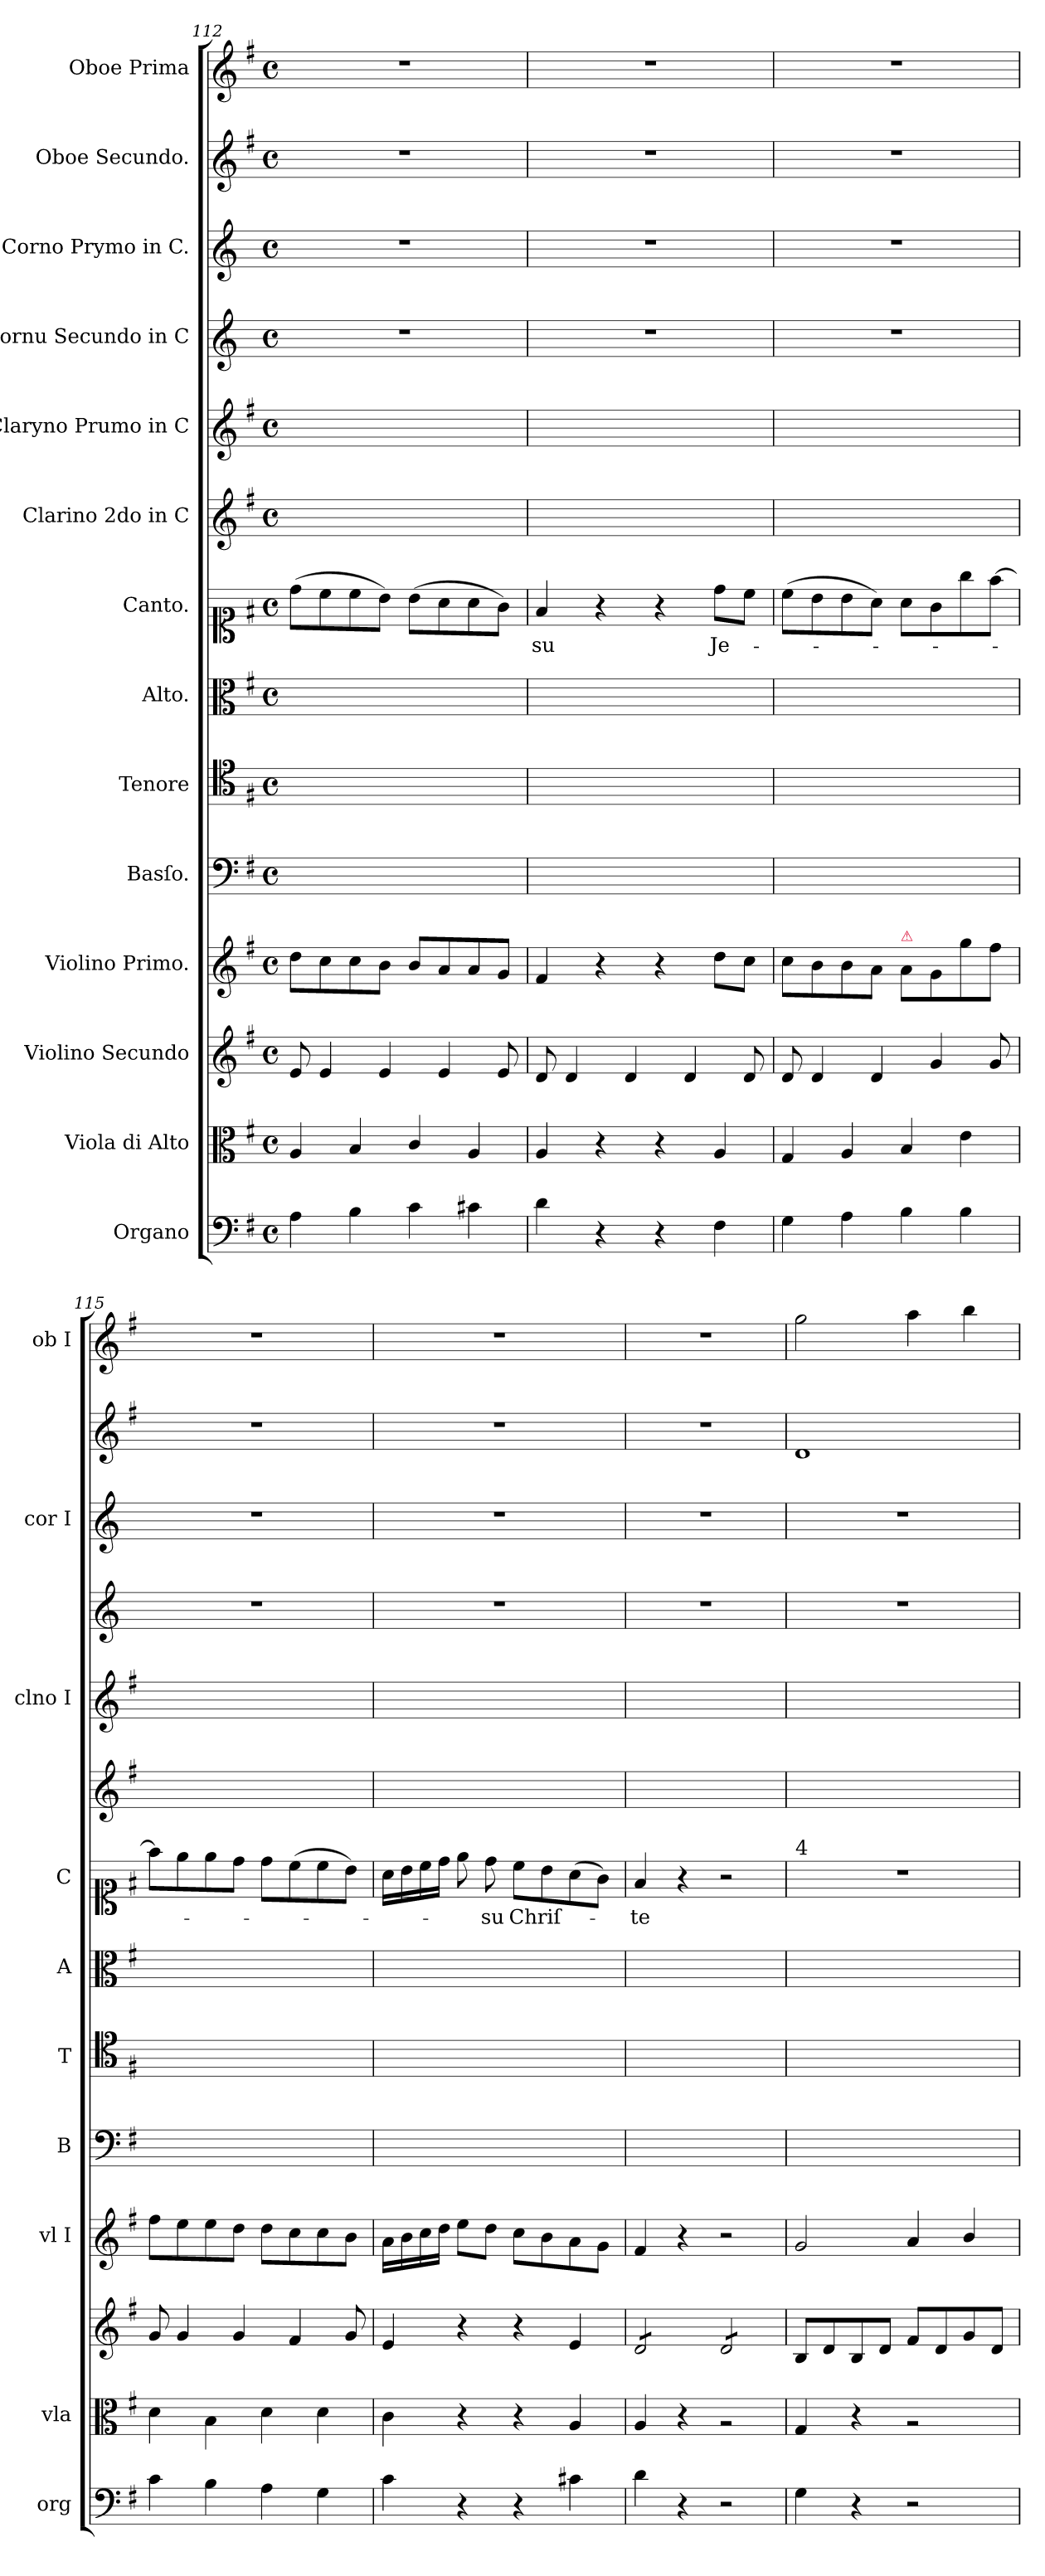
**kern	**kern	**kern	**kern	**kern	**kern	**kern	**kern	**text	**kern	**kern	**kern	**kern	**kern	**kern
*part14	*part13	*part12	*part11	*part10	*part9	*part8	*part7	*part7	*part6	*part5	*part4	*part3	*part2	*part1
*staff14	*staff13	*staff12	*staff11	*staff10	*staff9	*staff8	*staff7	*staff7	*staff6	*staff5	*staff4	*staff3	*staff2	*staff1
*I"Organo	*I"Viola di Alto	*I"Violino Secundo	*I"Violino Primo.	*I"Basſo.	*I"Tenore	*I"Alto.	*I"Canto.	*	*I"Clarino 2do in C	*I"Claryno Prumo in C	*I"Cornu Secundo in C	*I"Corno Prymo in C.	*I"Oboe Secundo.	*I"Oboe Prima
*I'org	*I'vla	*	*I'vl I	*I'B	*I'T	*I'A	*I'C	*	*	*I'clno I	*	*I'cor I	*	*I'ob I
*clefF4	*clefC3	*clefG2	*clefG2	*clefF4	*clefC4	*clefC3	*clefC1	*	*clefG2	*clefG2	*clefG2	*clefG2	*clefG2	*clefG2
*	*	*	*	*	*	*	*	*	*	*	*ITrd3c5	*ITrd3c5	*	*
*k[f#]	*k[f#]	*k[f#]	*k[f#]	*k[f#]	*k[f#]	*k[f#]	*k[f#]	*	*k[f#]	*k[f#]	*k[f#]	*k[f#]	*k[f#]	*k[f#]
*G:	*G:	*G:	*G:	*G:	*G:	*G:	*G:	*	*G:	*G:	*G:	*G:	*G:	*G:
*M4/4	*M4/4	*M4/4	*M4/4	*M4/4	*M4/4	*M4/4	*M4/4	*	*M4/4	*M4/4	*M4/4	*M4/4	*M4/4	*M4/4
*met(c)	*met(c)	*met(c)	*met(c)	*met(c)	*met(c)	*met(c)	*met(c)	*	*met(c)	*met(c)	*met(c)	*met(c)	*met(c)	*met(c)
=112	=112	=112	=112	=112	=112	=112	=112	=112	=112	=112	=112	=112	=112	=112
4A\	4A/	8e/	8dd\L	1ryy	1ryy	1ryy	(8dd\L	.	1ryy	1ryy	1r	1r	1r	1r
.	.	4e/	8cc\	.	.	.	8cc\	.	.	.	.	.	.	.
4B\	4B/	.	8cc\	.	.	.	8cc\	.	.	.	.	.	.	.
.	.	4e/	8b\J	.	.	.	8b\J)	.	.	.	.	.	.	.
4c\	4c/	.	8b/L	.	.	.	(8b\L	.	.	.	.	.	.	.
.	.	4e/	8a/	.	.	.	8a\	.	.	.	.	.	.	.
4c#X\	4A/	.	8a/	.	.	.	8a\	.	.	.	.	.	.	.
.	.	8e/	8g/J	.	.	.	8g\J)	.	.	.	.	.	.	.
=113	=113	=113	=113	=113	=113	=113	=113	=113	=113	=113	=113	=113	=113	=113
4d\	4A/	8d/	4f#/	1ryy	1ryy	1ryy	4f#/	-su	1ryy	1ryy	1r	1r	1r	1r
.	.	4d/	.	.	.	.	.	.	.	.	.	.	.	.
4r	4r	.	4r	.	.	.	4r	.	.	.	.	.	.	.
.	.	4d/	.	.	.	.	.	.	.	.	.	.	.	.
4r	4r	.	4r	.	.	.	4r	.	.	.	.	.	.	.
.	.	4d/	.	.	.	.	.	.	.	.	.	.	.	.
4F#\	4A/	.	8dd\L	.	.	.	8dd\L	Je-	.	.	.	.	.	.
.	.	8d/	8cc\J	.	.	.	8cc\J	.	.	.	.	.	.	.
=114	=114	=114	=114	=114	=114	=114	=114	=114	=114	=114	=114	=114	=114	=114
4G\	4G/	8d/	8cc\L	1ryy	1ryy	1ryy	(8cc\L	.	1ryy	1ryy	1r	1r	1r	1r
.	.	4d/	8b\	.	.	.	8b\	.	.	.	.	.	.	.
4A\	4A/	.	8b\	.	.	.	8b\	.	.	.	.	.	.	.
.	.	4d/	8a\J	.	.	.	8a\J)	.	.	.	.	.	.	.
!	!	!	!LO:TX:a:color=crimson:t=⚠	!	!	!	!	!	!	!	!	!	!	!
4B\	4B/	.	8a\L	.	.	.	8a\L	.	.	.	.	.	.	.
.	.	4g/	8g\	.	.	.	8g\	.	.	.	.	.	.	.
4B\	4e\	.	8gg\	.	.	.	8gg\	.	.	.	.	.	.	.
.	.	8g/	8ff#\J	.	.	.	[8ff#\J	.	.	.	.	.	.	.
=115	=115	=115	=115	=115	=115	=115	=115	=115	=115	=115	=115	=115	=115	=115
4c\	4d\	8g/	8ff#\L	1ryy	1ryy	1ryy	8ff#\L]	.	1ryy	1ryy	1r	1r	1r	1r
.	.	4g/	8ee\	.	.	.	8ee\	.	.	.	.	.	.	.
4B\	4B\	.	8ee\	.	.	.	8ee\	.	.	.	.	.	.	.
.	.	4g/	8dd\J	.	.	.	8dd\J	.	.	.	.	.	.	.
4A\	4d\	.	8dd\L	.	.	.	8dd\L	.	.	.	.	.	.	.
.	.	4f#/	8cc\	.	.	.	(8cc\	.	.	.	.	.	.	.
4G\	4d\	.	8cc\	.	.	.	8cc\	.	.	.	.	.	.	.
.	.	8g/	8b\J	.	.	.	8b\J)	.	.	.	.	.	.	.
=116	=116	=116	=116	=116	=116	=116	=116	=116	=116	=116	=116	=116	=116	=116
4c\	4c\	4e/	16a\LL	1ryy	1ryy	1ryy	16a\LL	.	1ryy	1ryy	1r	1r	1r	1r
.	.	.	16b\	.	.	.	16b\	.	.	.	.	.	.	.
.	.	.	16cc\	.	.	.	16cc\	.	.	.	.	.	.	.
.	.	.	16dd\JJ	.	.	.	16dd\JJ	.	.	.	.	.	.	.
4r	4r	4r	8ee\L	.	.	.	8ee\	.	.	.	.	.	.	.
.	.	.	8dd\J	.	.	.	8dd\	-su	.	.	.	.	.	.
4r	4r	4r	8cc\L	.	.	.	8cc\L	Chriſ-	.	.	.	.	.	.
.	.	.	8b\	.	.	.	8b\	.	.	.	.	.	.	.
4c#X\	4A/	4e/	8a\	.	.	.	(8a\	.	.	.	.	.	.	.
.	.	.	8g\J	.	.	.	8g\J)	.	.	.	.	.	.	.
=117	=117	=117	=117	=117	=117	=117	=117	=117	=117	=117	=117	=117	=117	=117
*	*	*tremolo	*	*	*	*	*	*	*	*	*	*	*	*
4d\	4A/	8d/L	4f#/	1ryy	1ryy	1ryy	4f#/	-te	1ryy	1ryy	1r	1r	1r	1r
.	.	8d/	.	.	.	.	.	.	.	.	.	.	.	.
4r	4r	8d/	4r	.	.	.	4r	.	.	.	.	.	.	.
.	.	8d/J	.	.	.	.	.	.	.	.	.	.	.	.
2r	2rA	8d/L	2r	.	.	.	2r	.	.	.	.	.	.	.
.	.	8d/	.	.	.	.	.	.	.	.	.	.	.	.
.	.	8d/	.	.	.	.	.	.	.	.	.	.	.	.
.	.	8d/J	.	.	.	.	.	.	.	.	.	.	.	.
*	*	*Xtremolo	*	*	*	*	*	*	*	*	*	*	*	*
=118	=118	=118	=118	=118	=118	=118	=118	=118	=118	=118	=118	=118	=118	=118
!	!	!	!	!	!	!	!LO:TX:a:t=4	!	!	!	!	!	!	!
4G\	4G/	8B/L	2g/	1ryy	1ryy	1ryy	1r	.	1ryy	1ryy	1r	1r	1d	2gg\
.	.	8d/	.	.	.	.	.	.	.	.	.	.	.	.
4r	4r	8B/	.	.	.	.	.	.	.	.	.	.	.	.
.	.	8d/J	.	.	.	.	.	.	.	.	.	.	.	.
2r	2rA	8f#/L	4a/	.	.	.	.	.	.	.	.	.	.	4aa\
.	.	8d/	.	.	.	.	.	.	.	.	.	.	.	.
.	.	8g/	4b/	.	.	.	.	.	.	.	.	.	.	4bb\
.	.	8d/J	.	.	.	.	.	.	.	.	.	.	.	.
=	=	=	=	=	=	=	=	=	=	=	=	=	=	=
*-	*-	*-	*-	*-	*-	*-	*-	*-	*-	*-	*-	*-	*-	*-
